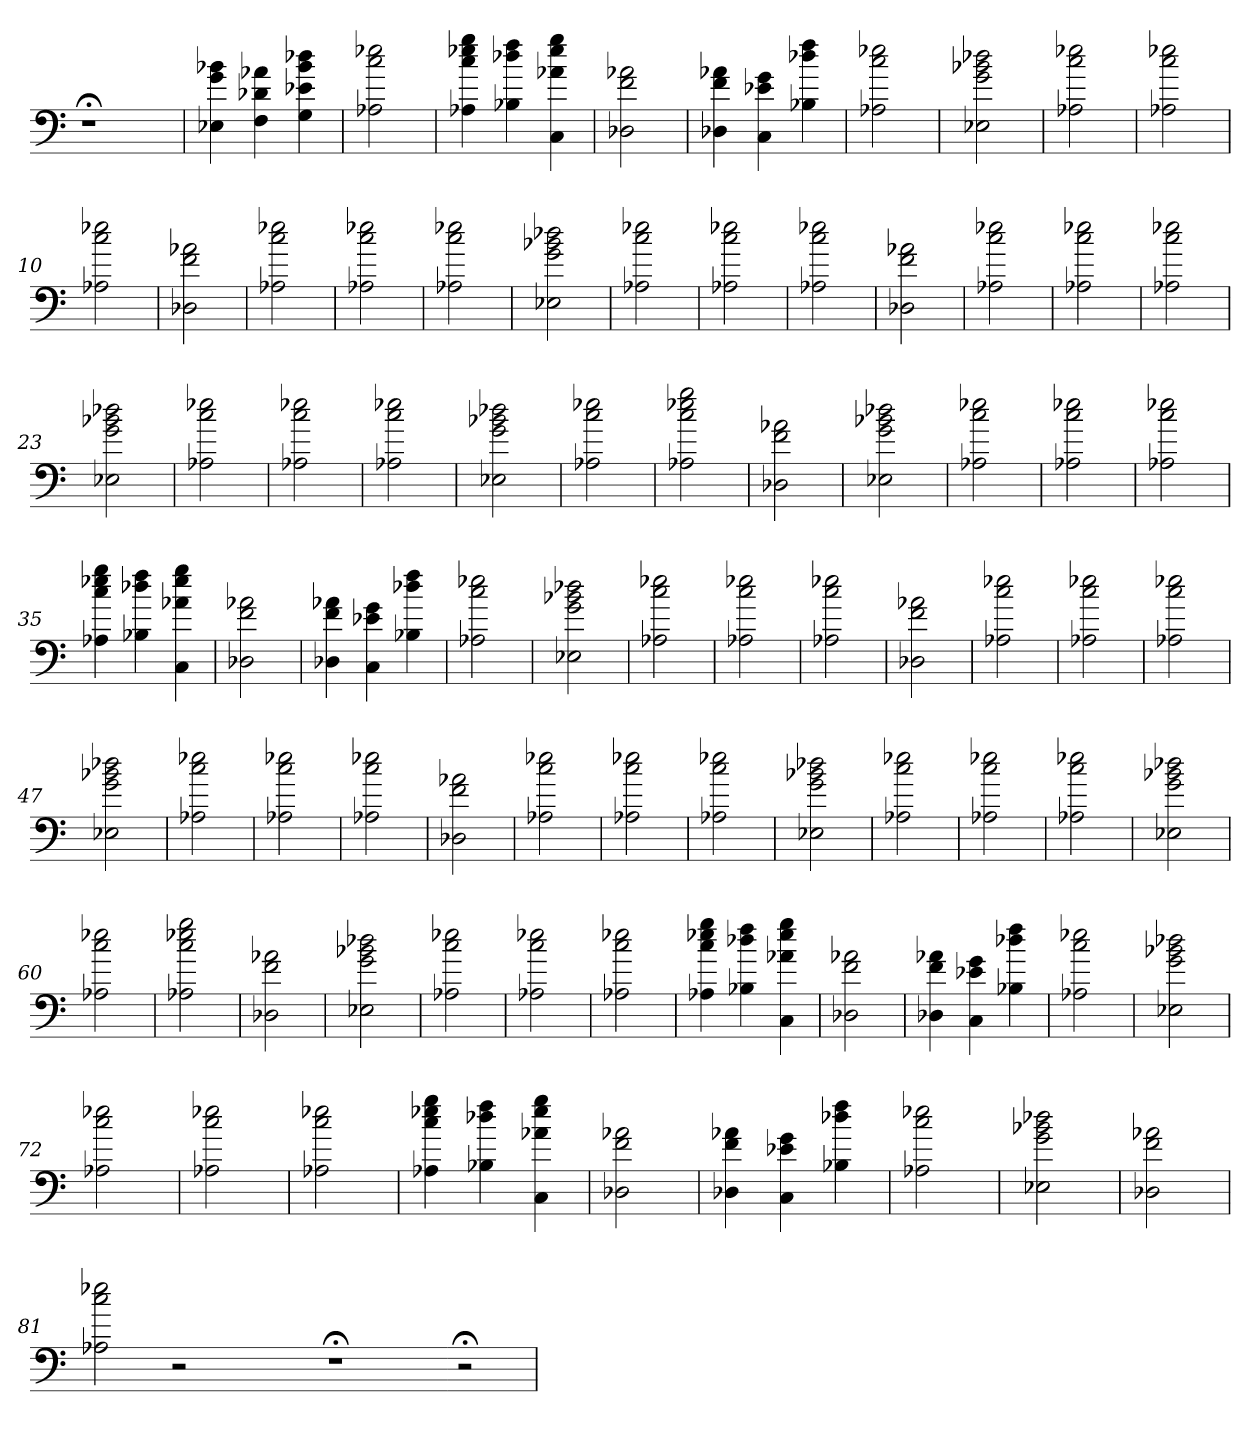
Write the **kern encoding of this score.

**kern
*part1
*staff1
=
1r;<
=1
4E-X 4g 4b-X
4F 4d-X 4a-X
4G 4e-X 4b- 4dd-X
=2
2A-X 2cc 2ee-X
=3
4A-X 4cc 4ee-X 4gg
4B-X 4dd-X 4ff
4C 4a-X 4ee- 4gg
=4
2D-X 2f 2a-X
=5
4D-X 4f 4a-X
4C 4e-X 4g
4B-X 4dd-X 4ff
=6
2A-X 2cc 2ee-X
=7
2E-X 2g 2b-X 2dd-X
=8
2A-X 2cc 2ee-X
=9
2A-X 2cc 2ee-X
=10
2A-X 2cc 2ee-X
=11
2D-X 2f 2a-X
=12
2A-X 2cc 2ee-X
=13
2A-X 2cc 2ee-X
=14
2A-X 2cc 2ee-X
=15
2E-X 2g 2b-X 2dd-X
=16
2A-X 2cc 2ee-X
=17
2A-X 2cc 2ee-X
=18
2A-X 2cc 2ee-X
=19
2D-X 2f 2a-X
=20
2A-X 2cc 2ee-X
=21
2A-X 2cc 2ee-X
=22
2A-X 2cc 2ee-X
=23
2E-X 2g 2b-X 2dd-X
=24
2A-X 2cc 2ee-X
=25
2A-X 2cc 2ee-X
=26
2A-X 2cc 2ee-X
=27
2E-X 2g 2b-X 2dd-X
=28
2A-X 2cc 2ee-X
=29
2A-X 2cc 2ee-X 2gg
=30
2D-X 2f 2a-X
=31
2E-X 2g 2b-X 2dd-X
=32
2A-X 2cc 2ee-X
=33
2A-X 2cc 2ee-X
=34
2A-X 2cc 2ee-X
=35
4A-X 4cc 4ee-X 4gg
4B-X 4dd-X 4ff
4C 4a-X 4ee- 4gg
=36
2D-X 2f 2a-X
=37
4D-X 4f 4a-X
4C 4e-X 4g
4B-X 4dd-X 4ff
=38
2A-X 2cc 2ee-X
=39
2E-X 2g 2b-X 2dd-X
=40
2A-X 2cc 2ee-X
=41
2A-X 2cc 2ee-X
=42
2A-X 2cc 2ee-X
=43
2D-X 2f 2a-X
=44
2A-X 2cc 2ee-X
=45
2A-X 2cc 2ee-X
=46
2A-X 2cc 2ee-X
=47
2E-X 2g 2b-X 2dd-X
=48
2A-X 2cc 2ee-X
=49
2A-X 2cc 2ee-X
=50
2A-X 2cc 2ee-X
=51
2D-X 2f 2a-X
=52
2A-X 2cc 2ee-X
=53
2A-X 2cc 2ee-X
=54
2A-X 2cc 2ee-X
=55
2E-X 2g 2b-X 2dd-X
=56
2A-X 2cc 2ee-X
=57
2A-X 2cc 2ee-X
=58
2A-X 2cc 2ee-X
=59
2E-X 2g 2b-X 2dd-X
=60
2A-X 2cc 2ee-X
=61
2A-X 2cc 2ee-X 2gg
=62
2D-X 2f 2a-X
=63
2E-X 2g 2b-X 2dd-X
=64
2A-X 2cc 2ee-X
=65
2A-X 2cc 2ee-X
=66
2A-X 2cc 2ee-X
=67
4A-X 4cc 4ee-X 4gg
4B-X 4dd-X 4ff
4C 4a-X 4ee- 4gg
=68
2D-X 2f 2a-X
=69
4D-X 4f 4a-X
4C 4e-X 4g
4B-X 4dd-X 4ff
=70
2A-X 2cc 2ee-X
=71
2E-X 2g 2b-X 2dd-X
=72
2A-X 2cc 2ee-X
=73
2A-X 2cc 2ee-X
=74
2A-X 2cc 2ee-X
=75
4A-X 4cc 4ee-X 4gg
4B-X 4dd-X 4ff
4C 4a-X 4ee- 4gg
=76
2D-X 2f 2a-X
=77
4D-X 4f 4a-X
4C 4e-X 4g
4B-X 4dd-X 4ff
=78
2A-X 2cc 2ee-X
=79
2E-X 2g 2b-X 2dd-X
=80
2D-X 2f 2a-X
=81
2A-X 2cc 2ee-X
2r
2ryy
1r;<
=82-
2r;<
=
*-
